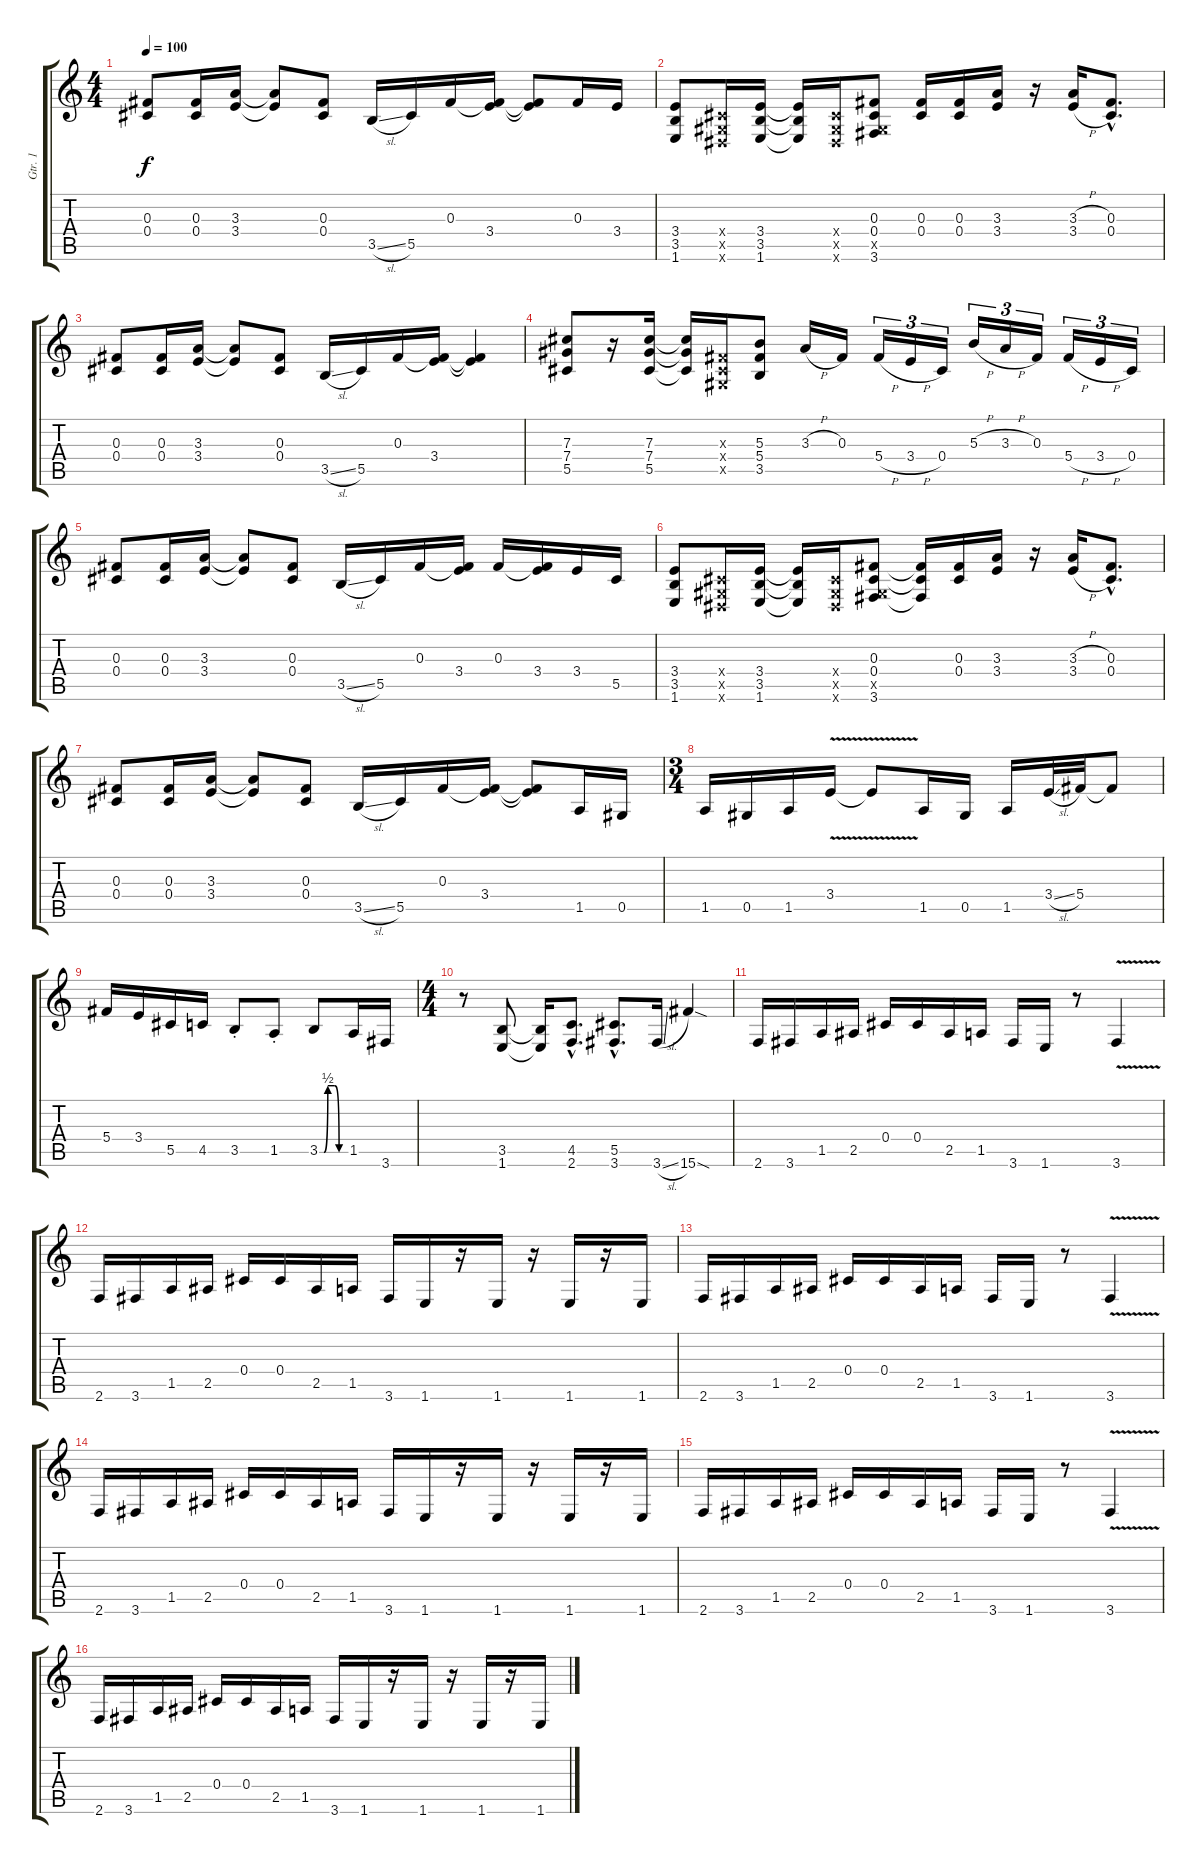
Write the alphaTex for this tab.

\track ("Gtr. 1" "Gtr. 1") {instrument distortionguitar}
\staff {score tabs}
\tuning (Eb4 Bb3 Gb3 Db3 Ab2 Eb2) {hide}
\ts (4 4)
\tempo 100
\clef g2
\ks c
(0.3 0.4).8{dy f instrument distortionguitar} (0.3 0.4).16 (3.3 3.4).16 (3.3{t} 3.4{t}).8 (0.3 0.4).8 3.5{sl}.16 5.5.16 0.3.16 (0.3{t} 3.4).16 (0.3{t} 3.4{t}).8 0.3.16 3.4.16 |
(3.4 3.5 1.6).8 (0.4{x} 0.5{x} 0.6{x}).16 (3.4 3.5 1.6).16 (3.4{t} 3.5{t} 1.6{t}).16 (0.4{x} 0.5{x} 0.6{x}).16 (0.3 0.4 0.5{x} 3.6).8 (0.3 0.4).16 (0.3 0.4).16 (3.3 3.4).16 r.16 (3.3{h} 3.4{h}).16 (0.3{hac} 0.4{hac}).8{d} |
(0.3 0.4).8 (0.3 0.4).16 (3.3 3.4).16 (3.3{t} 3.4{t}).8 (0.3 0.4).8 3.5{sl}.16 5.5.16 0.3.16 (0.3{t} 3.4).16 (0.3{t} 3.4{t}).4 |
(7.3 7.4 5.5).8 r.16 (7.3 7.4 5.5).16 (7.3{t} 7.4{t} 5.5{t}).16 (0.3{x} 0.4{x} 0.5{x}).16 (5.3 5.4 3.5).8 3.3{h}.16 0.3.16 5.4{h}.16{tu (3 2)} 3.4{h}.16{tu (3 2)} 0.4.16{tu (3 2)} 5.3{h}.16{tu (3 2)} 3.3{h}.16{tu (3 2)} 0.3.16{tu (3 2)} 5.4{h}.16{tu (3 2)} 3.4{h}.16{tu (3 2)} 0.4.16{tu (3 2)} |
(0.3 0.4).8 (0.3 0.4).16 (3.3 3.4).16 (3.3{t} 3.4{t}).8 (0.3 0.4).8 3.5{sl}.16 5.5.16 0.3.16 (0.3{t} 3.4).16 0.3.16 (0.3{t} 3.4).16 3.4.16 5.5.16 |
(3.4 3.5 1.6).8 (0.4{x} 0.5{x} 0.6{x}).16 (3.4 3.5 1.6).16 (3.4{t} 3.5{t} 1.6{t}).16 (0.4{x} 0.5{x} 0.6{x}).16 (0.3 0.4 0.5{x} 3.6).8 (0.3{t} 0.4{t} 3.6{t}).16 (0.3 0.4).16 (3.3 3.4).16 r.16 (3.3{h} 3.4{h}).16 (0.3{hac} 0.4{hac}).8{d} |
(0.3 0.4).8 (0.3 0.4).16 (3.3 3.4).16 (3.3{t} 3.4{t}).8 (0.3 0.4).8 3.5{sl}.16 5.5.16 0.3.16 (0.3{t} 3.4).16 (0.3{t} 3.4{t}).8 1.5.16 0.5.16 |
\ts (3 4)
1.5.16 0.5.16 1.5.16 3.4{v}.16 3.4{t}.8 1.5.16 0.5.16 1.5.16 3.4{sl}.32 5.4.32 5.4{t}.8 |
5.4.16 3.4.16 5.5.16 4.5.16 3.5{st}.8 1.5{st}.8 3.5{be (custom 0 0 10 0 19 2 35 2 45 0 60 0)}.8 1.5.16 3.6.16 |
\ts (4 4)
r.8 (3.5 1.6).8 (3.5{t} 1.6{t}).16 (4.5{hac} 2.6{hac}).8{d} (5.5{hac} 3.6{hac}).8{d} 3.6{sl}.16 15.6{sod}.4 |
2.6.16 3.6.16 1.5.16 2.5.16 0.4.16 0.4.16 2.5.16 1.5.16 3.6.16 1.6.16 r.8 3.6{v}.4 |
2.6.16 3.6.16 1.5.16 2.5.16 0.4.16 0.4.16 2.5.16 1.5.16 3.6.16 1.6.16 r.16 1.6.16 r.16 1.6.16 r.16 1.6.16 |
2.6.16 3.6.16 1.5.16 2.5.16 0.4.16 0.4.16 2.5.16 1.5.16 3.6.16 1.6.16 r.8 3.6{v}.4 |
2.6.16 3.6.16 1.5.16 2.5.16 0.4.16 0.4.16 2.5.16 1.5.16 3.6.16 1.6.16 r.16 1.6.16 r.16 1.6.16 r.16 1.6.16 |
2.6.16 3.6.16 1.5.16 2.5.16 0.4.16 0.4.16 2.5.16 1.5.16 3.6.16 1.6.16 r.8 3.6{v}.4 |
2.6.16 3.6.16 1.5.16 2.5.16 0.4.16 0.4.16 2.5.16 1.5.16 3.6.16 1.6.16 r.16 1.6.16 r.16 1.6.16 r.16 1.6.16
